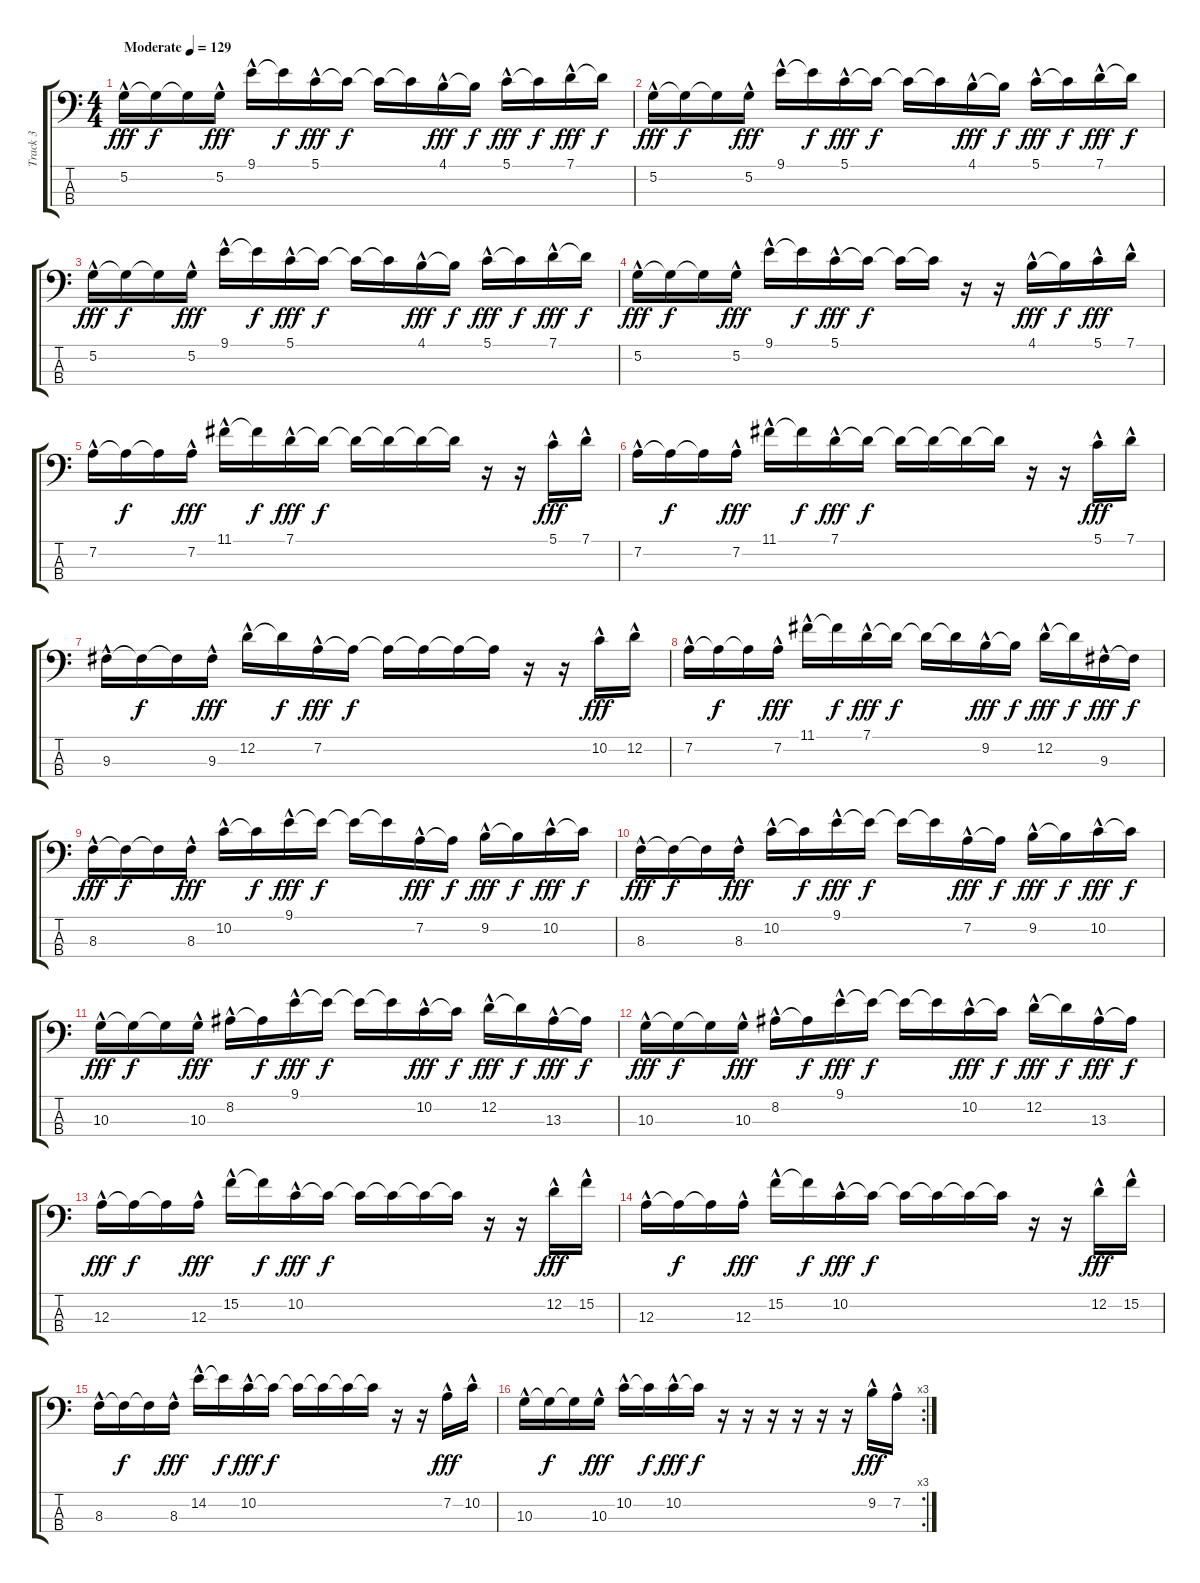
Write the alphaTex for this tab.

\track ("Track 3" "Track 3") {instrument electricbassfinger}
\staff {score tabs}
\tuning (G2 D2 A1 E1) {hide}
\ts (4 4)
\tempo (129 "Moderate")
\clef f4
\ks c
5.2{hac}.16{dy fff instrument electricbassfinger} 5.2{t}.16{dy f} 5.2{t}.16 5.2{hac}.16{dy fff} 9.1{hac}.16 9.1{t}.16{dy f} 5.1{hac}.16{dy fff} 5.1{t}.16{dy f} 5.1{t}.16 5.1{t}.16 4.1{hac}.16{dy fff} 4.1{t}.16{dy f} 5.1{hac}.16{dy fff} 5.1{t}.16{dy f} 7.1{hac}.16{dy fff} 7.1{t}.16{dy f} |
5.2{hac}.16{dy fff} 5.2{t}.16{dy f} 5.2{t}.16 5.2{hac}.16{dy fff} 9.1{hac}.16 9.1{t}.16{dy f} 5.1{hac}.16{dy fff} 5.1{t}.16{dy f} 5.1{t}.16 5.1{t}.16 4.1{hac}.16{dy fff} 4.1{t}.16{dy f} 5.1{hac}.16{dy fff} 5.1{t}.16{dy f} 7.1{hac}.16{dy fff} 7.1{t}.16{dy f} |
5.2{hac}.16{dy fff} 5.2{t}.16{dy f} 5.2{t}.16 5.2{hac}.16{dy fff} 9.1{hac}.16 9.1{t}.16{dy f} 5.1{hac}.16{dy fff} 5.1{t}.16{dy f} 5.1{t}.16 5.1{t}.16 4.1{hac}.16{dy fff} 4.1{t}.16{dy f} 5.1{hac}.16{dy fff} 5.1{t}.16{dy f} 7.1{hac}.16{dy fff} 7.1{t}.16{dy f} |
5.2{hac}.16{dy fff} 5.2{t}.16{dy f} 5.2{t}.16 5.2{hac}.16{dy fff} 9.1{hac}.16 9.1{t}.16{dy f} 5.1{hac}.16{dy fff} 5.1{t}.16{dy f} 5.1{t}.16 5.1{t}.16 r.16 r.16 4.1{hac}.16{dy fff} 4.1{t}.16{dy f} 5.1{hac}.16{dy fff} 7.1{hac}.16 |
7.2{hac}.16 7.2{t}.16{dy f} 7.2{t}.16 7.2{hac}.16{dy fff} 11.1{hac}.16 11.1{t}.16{dy f} 7.1{hac}.16{dy fff} 7.1{t}.16{dy f} 7.1{t}.16 7.1{t}.16 7.1{t}.16 7.1{t}.16 r.16 r.16 5.1{hac}.16{dy fff} 7.1{hac}.16 |
7.2{hac}.16 7.2{t}.16{dy f} 7.2{t}.16 7.2{hac}.16{dy fff} 11.1{hac}.16 11.1{t}.16{dy f} 7.1{hac}.16{dy fff} 7.1{t}.16{dy f} 7.1{t}.16 7.1{t}.16 7.1{t}.16 7.1{t}.16 r.16 r.16 5.1{hac}.16{dy fff} 7.1{hac}.16 |
9.3{hac}.16 9.3{t}.16{dy f} 9.3{t}.16 9.3{hac}.16{dy fff} 12.2{hac}.16 12.2{t}.16{dy f} 7.2{hac}.16{dy fff} 7.2{t}.16{dy f} 7.2{t}.16 7.2{t}.16 7.2{t}.16 7.2{t}.16 r.16 r.16 10.2{hac}.16{dy fff} 12.2{hac}.16 |
7.2{hac}.16 7.2{t}.16{dy f} 7.2{t}.16 7.2{hac}.16{dy fff} 11.1{hac}.16 11.1{t}.16{dy f} 7.1{hac}.16{dy fff} 7.1{t}.16{dy f} 7.1{t}.16 7.1{t}.16 9.2{hac}.16{dy fff} 9.2{t}.16{dy f} 12.2{hac}.16{dy fff} 12.2{t}.16{dy f} 9.3{hac}.16{dy fff} 9.3{t}.16{dy f} |
8.3{hac}.16{dy fff} 8.3{t}.16{dy f} 8.3{t}.16 8.3{hac}.16{dy fff} 10.2{hac}.16 10.2{t}.16{dy f} 9.1{hac}.16{dy fff} 9.1{t}.16{dy f} 9.1{t}.16 9.1{t}.16 7.2{hac}.16{dy fff} 7.2{t}.16{dy f} 9.2{hac}.16{dy fff} 9.2{t}.16{dy f} 10.2{hac}.16{dy fff} 10.2{t}.16{dy f} |
8.3{hac}.16{dy fff} 8.3{t}.16{dy f} 8.3{t}.16 8.3{hac}.16{dy fff} 10.2{hac}.16 10.2{t}.16{dy f} 9.1{hac}.16{dy fff} 9.1{t}.16{dy f} 9.1{t}.16 9.1{t}.16 7.2{hac}.16{dy fff} 7.2{t}.16{dy f} 9.2{hac}.16{dy fff} 9.2{t}.16{dy f} 10.2{hac}.16{dy fff} 10.2{t}.16{dy f} |
10.3{hac}.16{dy fff} 10.3{t}.16{dy f} 10.3{t}.16 10.3{hac}.16{dy fff} 8.2{hac}.16 8.2{t}.16{dy f} 9.1{hac}.16{dy fff} 9.1{t}.16{dy f} 9.1{t}.16 9.1{t}.16 10.2{hac}.16{dy fff} 10.2{t}.16{dy f} 12.2{hac}.16{dy fff} 12.2{t}.16{dy f} 13.3{hac}.16{dy fff} 13.3{t}.16{dy f} |
10.3{hac}.16{dy fff} 10.3{t}.16{dy f} 10.3{t}.16 10.3{hac}.16{dy fff} 8.2{hac}.16 8.2{t}.16{dy f} 9.1{hac}.16{dy fff} 9.1{t}.16{dy f} 9.1{t}.16 9.1{t}.16 10.2{hac}.16{dy fff} 10.2{t}.16{dy f} 12.2{hac}.16{dy fff} 12.2{t}.16{dy f} 13.3{hac}.16{dy fff} 13.3{t}.16{dy f} |
12.3{hac}.16{dy fff} 12.3{t}.16{dy f} 12.3{t}.16 12.3{hac}.16{dy fff} 15.2{hac}.16 15.2{t}.16{dy f} 10.2{hac}.16{dy fff} 10.2{t}.16{dy f} 10.2{t}.16 10.2{t}.16 10.2{t}.16 10.2{t}.16 r.16 r.16 12.2{hac}.16{dy fff} 15.2{hac}.16 |
12.3{hac}.16 12.3{t}.16{dy f} 12.3{t}.16 12.3{hac}.16{dy fff} 15.2{hac}.16 15.2{t}.16{dy f} 10.2{hac}.16{dy fff} 10.2{t}.16{dy f} 10.2{t}.16 10.2{t}.16 10.2{t}.16 10.2{t}.16 r.16 r.16 12.2{hac}.16{dy fff} 15.2{hac}.16 |
8.3{hac}.16 8.3{t}.16{dy f} 8.3{t}.16 8.3{hac}.16{dy fff} 14.2{hac}.16 14.2{t}.16{dy f} 10.2{hac}.16{dy fff} 10.2{t}.16{dy f} 10.2{t}.16 10.2{t}.16 10.2{t}.16 10.2{t}.16 r.16 r.16 7.2{hac}.16{dy fff} 10.2{hac}.16 |
\rc 3
10.3{hac}.16 10.3{t}.16{dy f} 10.3{t}.16 10.3{hac}.16{dy fff} 10.2{hac}.16 10.2{t}.16{dy f} 10.2{hac}.16{dy fff} 10.2{t}.16{dy f} r.16 r.16 r.16 r.16 r.16 r.16 9.2{hac}.16{dy fff} 7.2{hac}.16
